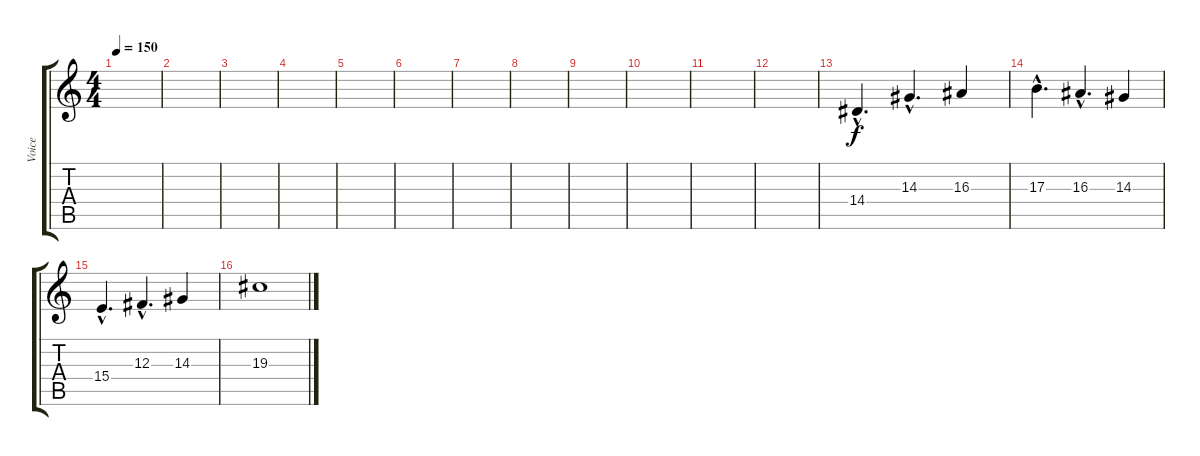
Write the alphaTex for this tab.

\track ("Voice" "Voice") {instrument tenorsax}
\staff {score tabs}
\tuning (Eb4 Bb3 Gb3 Db3 Ab2 Eb2) {hide}
\ts (4 4)
\tempo 150
\clef g2
\ks c
|
|
|
|
|
|
|
|
|
|
|
|
14.4{hac}.4{d volume 10 instrument oboe} 14.3{hac}.4{d} 16.3.4 |
17.3{hac}.4{d} 16.3{hac}.4{d} 14.3.4 |
15.4{hac}.4{d} 12.3{hac}.4{d} 14.3.4 |
19.3.1
